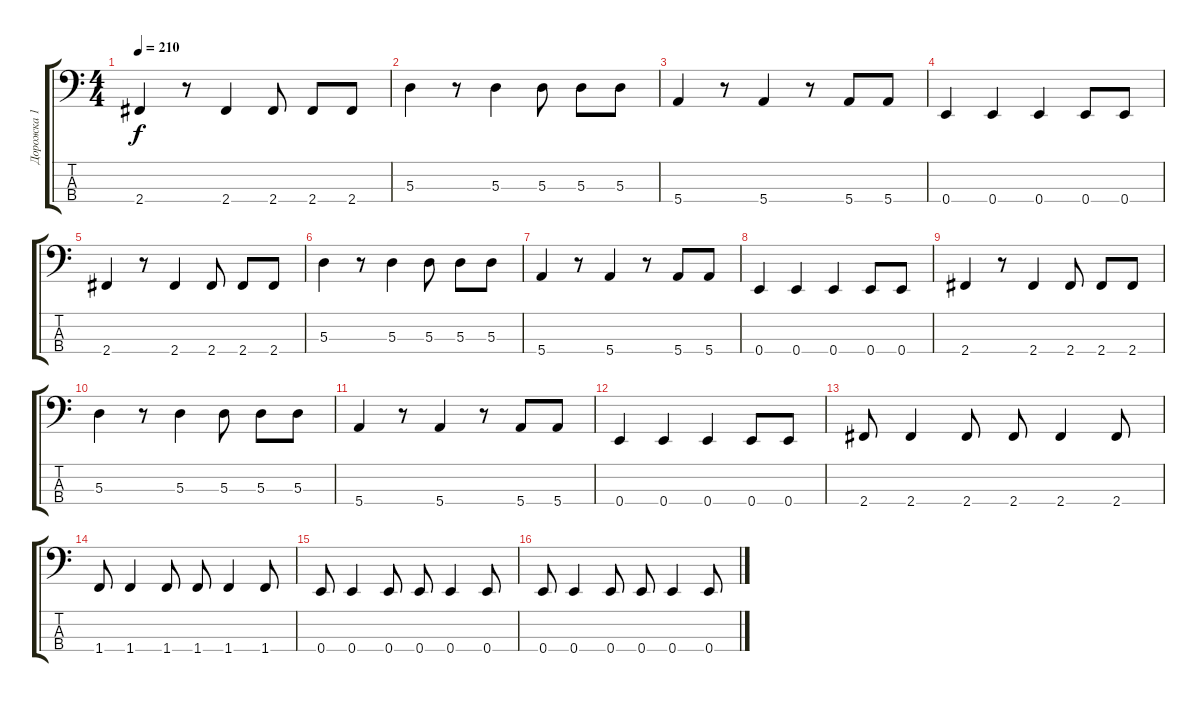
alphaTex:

\track ("Дорожка 1" "Дорожка 1") {instrument electricbasspick}
\staff {score tabs}
\tuning (G2 D2 A1 E1) {hide}
\ts (4 4)
\tempo 210
\clef f4
\ks c
2.4.4{dy f} r.8 2.4.4 2.4.8 2.4.8 2.4.8 |
5.3.4 r.8 5.3.4 5.3.8 5.3.8 5.3.8 |
5.4.4 r.8 5.4.4 r.8 5.4.8 5.4.8 |
0.4.4 0.4.4 0.4.4 0.4.8 0.4.8 |
2.4.4 r.8 2.4.4 2.4.8 2.4.8 2.4.8 |
5.3.4 r.8 5.3.4 5.3.8 5.3.8 5.3.8 |
5.4.4 r.8 5.4.4 r.8 5.4.8 5.4.8 |
0.4.4 0.4.4 0.4.4 0.4.8 0.4.8 |
2.4.4 r.8 2.4.4 2.4.8 2.4.8 2.4.8 |
5.3.4 r.8 5.3.4 5.3.8 5.3.8 5.3.8 |
5.4.4 r.8 5.4.4 r.8 5.4.8 5.4.8 |
0.4.4 0.4.4 0.4.4 0.4.8 0.4.8 |
2.4.8 2.4.4 2.4.8 2.4.8 2.4.4 2.4.8 |
1.4.8 1.4.4 1.4.8 1.4.8 1.4.4 1.4.8 |
0.4.8 0.4.4 0.4.8 0.4.8 0.4.4 0.4.8 |
0.4.8 0.4.4 0.4.8 0.4.8 0.4.4 0.4.8
